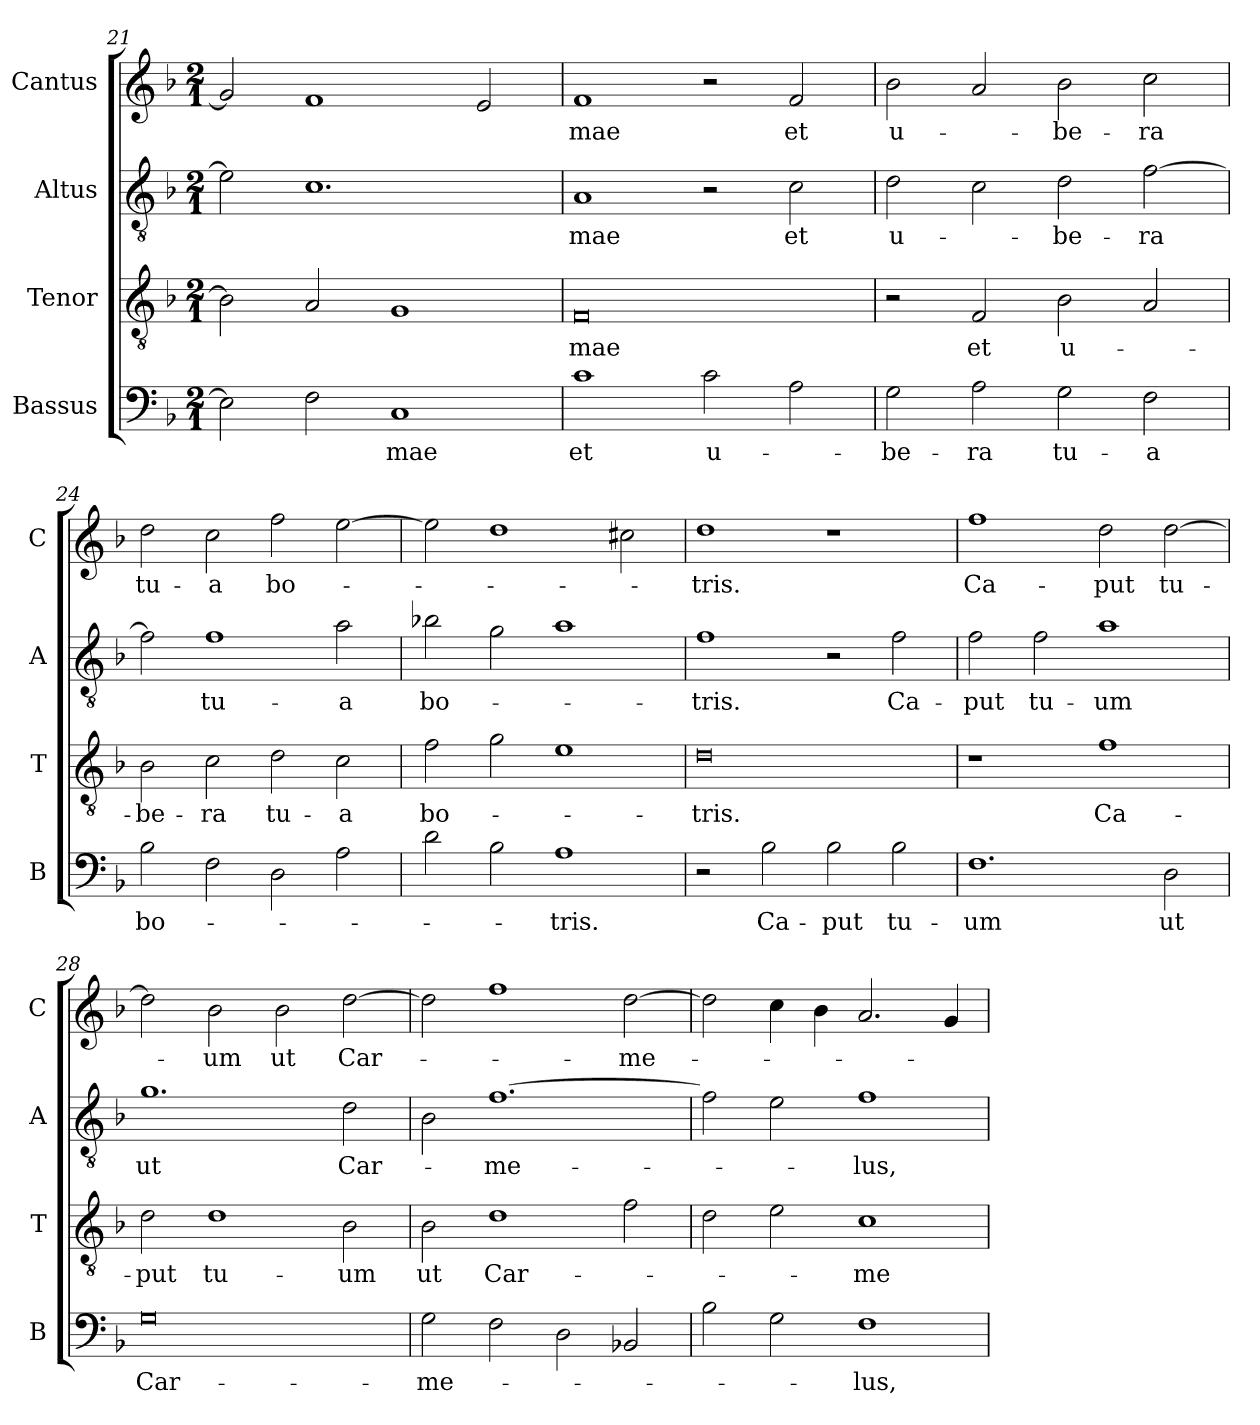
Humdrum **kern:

**kern	**text	**kern	**text	**kern	**text	**kern	**text
*part4	*part4	*part3	*part3	*part2	*part2	*part1	*part1
*staff4	*staff4	*staff3	*staff3	*staff2	*staff2	*staff1	*staff1
*I"Bassus	*	*I"Tenor	*	*I"Altus	*	*I"Cantus	*
*I'B	*	*I'T	*	*I'A	*	*I'C	*
*clefF4	*	*clefGv2	*	*clefGv2	*	*clefG2	*
*k[b-]	*	*k[b-]	*	*k[b-]	*	*k[b-]	*
*M2/1	*	*M2/1	*	*M2/1	*	*M2/1	*
=21	=21	=21	=21	=21	=21	=21	=21
2E-]	.	2B-]	.	2e-]	.	2g]	.
2F	.	2A	.	1.c	.	1f	.
1C	-mae	1G	.	.	.	.	.
.	.	.	.	.	.	2e	.
=22	=22	=22	=22	=22	=22	=22	=22
!	!	!	!	!	!LO:LY:i	!	!
1c	et	0F	-mae	1A	-mae	1f	-mae
2c	u-	.	.	2r	.	2r	.
2A	.	.	.	2c	et	2f	et
=23	=23	=23	=23	=23	=23	=23	=23
2G	-be-	2r	.	2d	u-	2b-	u-
2A	-ra	2F	et	2c	.	2a	.
2G	tu-	2B-	u-	2d	-be-	2b-	-be-
2F	-a	2A	.	[2f	-ra	2cc	-ra
!!LO:LB:g=z
=24	=24	=24	=24	=24	=24	=24	=24
2B-	bo-	2B-	-be-	2f]	.	2dd	tu-
2F	.	2c	-ra	1f	tu-	2cc	-a
2D	.	2d	tu-	.	.	2ff	bo-
2A	.	2c	-a	2a	-a	[2ee	.
=25	=25	=25	=25	=25	=25	=25	=25
2d	.	2f	bo-	2b-X	bo-	2ee]	.
2B-	.	2g	.	2g	.	1dd	.
1A	-tris.	1e	.	1a	.	.	.
.	.	.	.	.	.	2cc#X	.
=26	=26	=26	=26	=26	=26	=26	=26
2r	.	0d	-tris.	1f	-tris.	1dd	-tris.
2B-	Ca-	.	.	.	.	.	.
2B-	-put	.	.	2r	.	1r	.
2B-	tu-	.	.	2f	Ca-	.	.
=27	=27	=27	=27	=27	=27	=27	=27
1.F	-um	1r	.	2f	-put	1ff	Ca-
.	.	.	.	2f	tu-	.	.
.	.	1f	Ca-	1a	-um	2dd	-put
2D	ut	.	.	.	.	[2dd	tu-
!!LO:LB:g=z
=28	=28	=28	=28	=28	=28	=28	=28
0G	Car-	2d	-put	1.g	ut	2dd]	.
.	.	1d	tu-	.	.	2b-	-um
.	.	.	.	.	.	2b-	ut
.	.	2B-	-um	2d	Car-	[2dd	Car-
=29	=29	=29	=29	=29	=29	=29	=29
2G	-me-	2B-	ut	2B-	.	2dd]	.
2F	.	1d	Car-	[1.f	-me-	1ff	.
2D	.	.	.	.	.	.	.
2BB-X	.	2f	.	.	.	[2dd	-me-
=30	=30	=30	=30	=30	=30	=30	=30
2B-	.	2d	.	2f]	.	2dd]	.
2G	.	2e	.	2e	.	4cc	.
.	.	.	.	.	.	4b-	.
1F	-lus,	1c	-me-	1f	-lus,	2.a	.
.	.	.	.	.	.	4g	.
=	=	=	=	=	=	=	=
*-	*-	*-	*-	*-	*-	*-	*-
